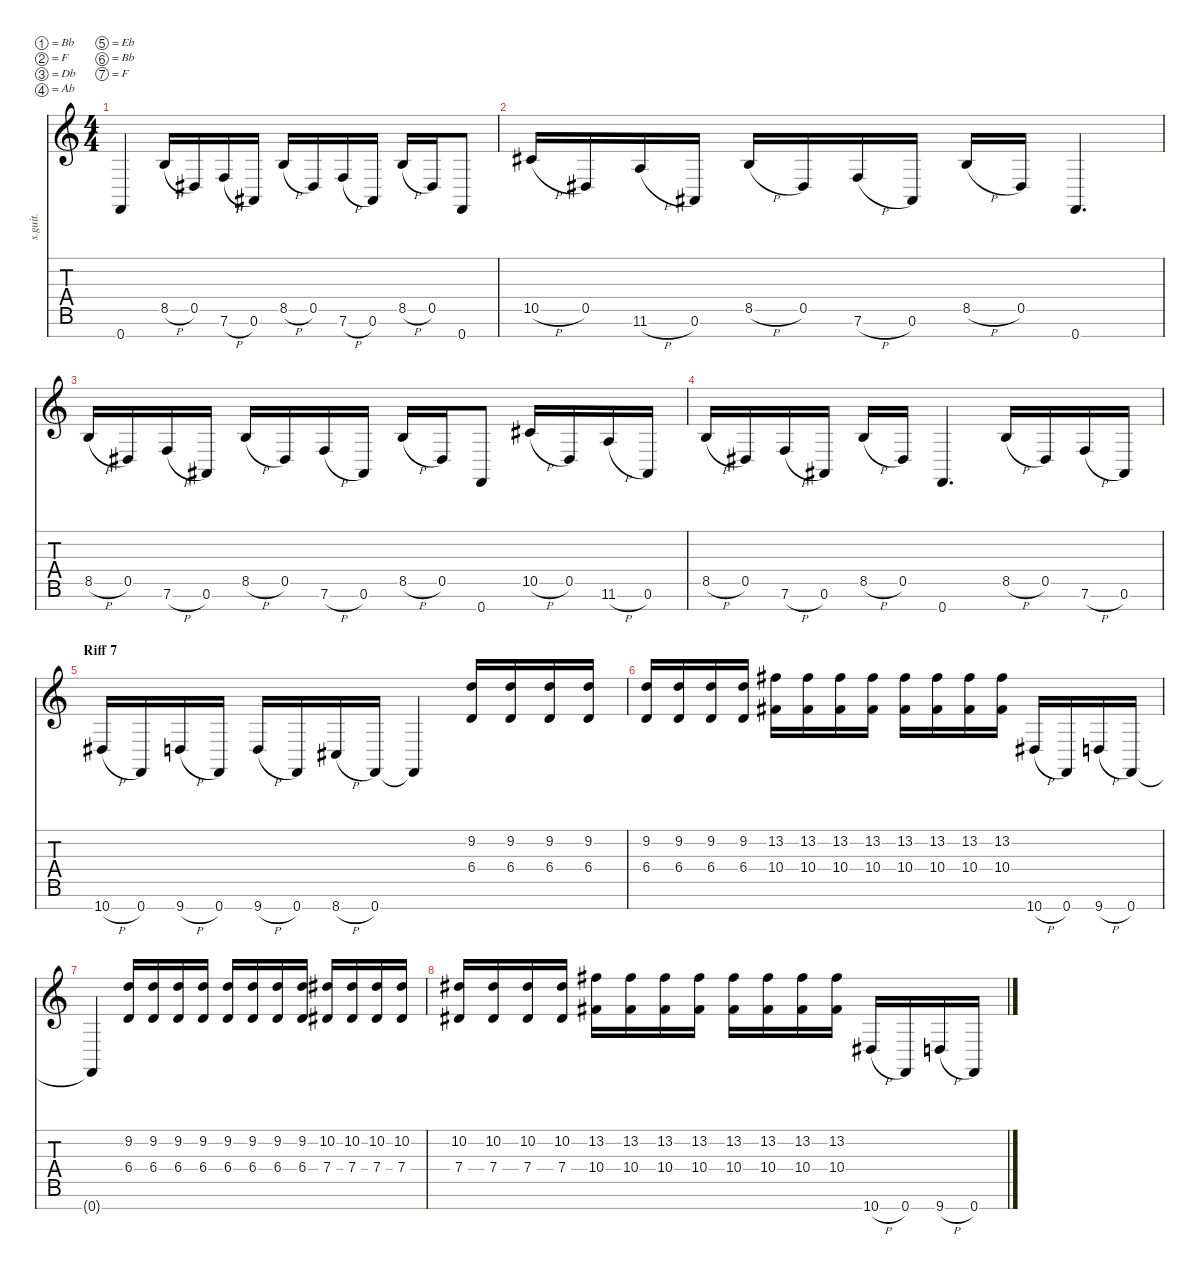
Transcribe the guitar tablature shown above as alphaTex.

\defaultSystemsLayout 4
\hideDynamics
\bracketExtendMode nobrackets
\track ("Rhythm" "s.guit.") {instrument distortionguitar}
\staff {score tabs}
\tuning (Bb3 F3 Db3 Ab2 Eb2 Bb1 F1)
\ts (4 4)
\tempo (133 hide)
\clef g2
\ks c
0.7{t}.4{lyrics (0 "") lyrics (1 "") lyrics (2 "") lyrics (3 "") lyrics (4 "") dy f} 8.5{h}.16{lyrics (0 "") lyrics (1 "") lyrics (2 "") lyrics (3 "") lyrics (4 "")} 0.5{acc #}.16{lyrics (0 "") lyrics (1 "") lyrics (2 "") lyrics (3 "") lyrics (4 "")} 7.6{h}.16{lyrics (0 "") lyrics (1 "") lyrics (2 "") lyrics (3 "") lyrics (4 "")} 0.6{acc #}.16{lyrics (0 "") lyrics (1 "") lyrics (2 "") lyrics (3 "") lyrics (4 "")} 8.5{h}.16{lyrics (0 "") lyrics (1 "") lyrics (2 "") lyrics (3 "") lyrics (4 "")} 0.5{acc #}.16{lyrics (0 "") lyrics (1 "") lyrics (2 "") lyrics (3 "") lyrics (4 "")} 7.6{h}.16{lyrics (0 "") lyrics (1 "") lyrics (2 "") lyrics (3 "") lyrics (4 "")} 0.6{acc #}.16{lyrics (0 "") lyrics (1 "") lyrics (2 "") lyrics (3 "") lyrics (4 "")} 8.5{h}.16{lyrics (0 "") lyrics (1 "") lyrics (2 "") lyrics (3 "") lyrics (4 "")} 0.5{acc #}.16{lyrics (0 "") lyrics (1 "") lyrics (2 "") lyrics (3 "") lyrics (4 "")} 0.7.8{lyrics (0 "") lyrics (1 "") lyrics (2 "") lyrics (3 "") lyrics (4 "")} |
10.5{h acc #}.16{lyrics (0 "") lyrics (1 "") lyrics (2 "") lyrics (3 "") lyrics (4 "")} 0.5{acc #}.16{lyrics (0 "") lyrics (1 "") lyrics (2 "") lyrics (3 "") lyrics (4 "")} 11.6{h}.16{lyrics (0 "") lyrics (1 "") lyrics (2 "") lyrics (3 "") lyrics (4 "")} 0.6{acc #}.16{lyrics (0 "") lyrics (1 "") lyrics (2 "") lyrics (3 "") lyrics (4 "")} 8.5{h}.16{lyrics (0 "") lyrics (1 "") lyrics (2 "") lyrics (3 "") lyrics (4 "")} 0.5{acc #}.16{lyrics (0 "") lyrics (1 "") lyrics (2 "") lyrics (3 "") lyrics (4 "")} 7.6{h}.16{lyrics (0 "") lyrics (1 "") lyrics (2 "") lyrics (3 "") lyrics (4 "")} 0.6{acc #}.16{lyrics (0 "") lyrics (1 "") lyrics (2 "") lyrics (3 "") lyrics (4 "")} 8.5{h}.16{lyrics (0 "") lyrics (1 "") lyrics (2 "") lyrics (3 "") lyrics (4 "")} 0.5{acc #}.16{lyrics (0 "") lyrics (1 "") lyrics (2 "") lyrics (3 "") lyrics (4 "")} 0.7.4{d lyrics (0 "") lyrics (1 "") lyrics (2 "") lyrics (3 "") lyrics (4 "")} |
8.5{h}.16{lyrics (0 "") lyrics (1 "") lyrics (2 "") lyrics (3 "") lyrics (4 "")} 0.5{acc #}.16{lyrics (0 "") lyrics (1 "") lyrics (2 "") lyrics (3 "") lyrics (4 "")} 7.6{h}.16{lyrics (0 "") lyrics (1 "") lyrics (2 "") lyrics (3 "") lyrics (4 "")} 0.6{acc #}.16{lyrics (0 "") lyrics (1 "") lyrics (2 "") lyrics (3 "") lyrics (4 "")} 8.5{h}.16{lyrics (0 "") lyrics (1 "") lyrics (2 "") lyrics (3 "") lyrics (4 "")} 0.5{acc #}.16{lyrics (0 "") lyrics (1 "") lyrics (2 "") lyrics (3 "") lyrics (4 "")} 7.6{h}.16{lyrics (0 "") lyrics (1 "") lyrics (2 "") lyrics (3 "") lyrics (4 "")} 0.6{acc #}.16{lyrics (0 "") lyrics (1 "") lyrics (2 "") lyrics (3 "") lyrics (4 "")} 8.5{h}.16{lyrics (0 "") lyrics (1 "") lyrics (2 "") lyrics (3 "") lyrics (4 "")} 0.5{acc #}.16{lyrics (0 "") lyrics (1 "") lyrics (2 "") lyrics (3 "") lyrics (4 "")} 0.7.8{lyrics (0 "") lyrics (1 "") lyrics (2 "") lyrics (3 "") lyrics (4 "")} 10.5{h acc #}.16{lyrics (0 "") lyrics (1 "") lyrics (2 "") lyrics (3 "") lyrics (4 "")} 0.5{acc #}.16{lyrics (0 "") lyrics (1 "") lyrics (2 "") lyrics (3 "") lyrics (4 "")} 11.6{h}.16{lyrics (0 "") lyrics (1 "") lyrics (2 "") lyrics (3 "") lyrics (4 "")} 0.6{acc #}.16{lyrics (0 "") lyrics (1 "") lyrics (2 "") lyrics (3 "") lyrics (4 "")} |
8.5{h}.16{lyrics (0 "") lyrics (1 "") lyrics (2 "") lyrics (3 "") lyrics (4 "")} 0.5{acc #}.16{lyrics (0 "") lyrics (1 "") lyrics (2 "") lyrics (3 "") lyrics (4 "")} 7.6{h}.16{lyrics (0 "") lyrics (1 "") lyrics (2 "") lyrics (3 "") lyrics (4 "")} 0.6{acc #}.16{lyrics (0 "") lyrics (1 "") lyrics (2 "") lyrics (3 "") lyrics (4 "")} 8.5{h}.16{lyrics (0 "") lyrics (1 "") lyrics (2 "") lyrics (3 "") lyrics (4 "")} 0.5{acc #}.16{lyrics (0 "") lyrics (1 "") lyrics (2 "") lyrics (3 "") lyrics (4 "")} 0.7.4{d lyrics (0 "") lyrics (1 "") lyrics (2 "") lyrics (3 "") lyrics (4 "")} 8.5{h}.16{lyrics (0 "") lyrics (1 "") lyrics (2 "") lyrics (3 "") lyrics (4 "")} 0.5{acc #}.16{lyrics (0 "") lyrics (1 "") lyrics (2 "") lyrics (3 "") lyrics (4 "")} 7.6{h}.16{lyrics (0 "") lyrics (1 "") lyrics (2 "") lyrics (3 "") lyrics (4 "")} 0.6{acc #}.16{lyrics (0 "") lyrics (1 "") lyrics (2 "") lyrics (3 "") lyrics (4 "")} |
\section ("" "Riff 7")
10.7{h acc #}.16{lyrics (0 "") lyrics (1 "") lyrics (2 "") lyrics (3 "") lyrics (4 "")} 0.7.16{lyrics (0 "") lyrics (1 "") lyrics (2 "") lyrics (3 "") lyrics (4 "")} 9.7{h}.16{lyrics (0 "") lyrics (1 "") lyrics (2 "") lyrics (3 "") lyrics (4 "")} 0.7.16{lyrics (0 "") lyrics (1 "") lyrics (2 "") lyrics (3 "") lyrics (4 "")} 9.7{h}.16{lyrics (0 "") lyrics (1 "") lyrics (2 "") lyrics (3 "") lyrics (4 "")} 0.7.16{lyrics (0 "") lyrics (1 "") lyrics (2 "") lyrics (3 "") lyrics (4 "")} 8.7{h acc #}.16{lyrics (0 "") lyrics (1 "") lyrics (2 "") lyrics (3 "") lyrics (4 "")} 0.7.16{lyrics (0 "") lyrics (1 "") lyrics (2 "") lyrics (3 "") lyrics (4 "")} 0.7{t}.4{lyrics (0 "") lyrics (1 "") lyrics (2 "") lyrics (3 "") lyrics (4 "")} (9.2 6.4).16{lyrics (0 "") lyrics (1 "") lyrics (2 "") lyrics (3 "") lyrics (4 "")} (9.2 6.4).16{lyrics (0 "") lyrics (1 "") lyrics (2 "") lyrics (3 "") lyrics (4 "")} (9.2 6.4).16{lyrics (0 "") lyrics (1 "") lyrics (2 "") lyrics (3 "") lyrics (4 "")} (9.2 6.4).16{lyrics (0 "") lyrics (1 "") lyrics (2 "") lyrics (3 "") lyrics (4 "")} |
(9.2 6.4).16{lyrics (0 "") lyrics (1 "") lyrics (2 "") lyrics (3 "") lyrics (4 "")} (9.2 6.4).16{lyrics (0 "") lyrics (1 "") lyrics (2 "") lyrics (3 "") lyrics (4 "")} (9.2 6.4).16{lyrics (0 "") lyrics (1 "") lyrics (2 "") lyrics (3 "") lyrics (4 "")} (9.2 6.4).16{lyrics (0 "") lyrics (1 "") lyrics (2 "") lyrics (3 "") lyrics (4 "")} (13.2{acc #} 10.4{acc #}).16{lyrics (0 "") lyrics (1 "") lyrics (2 "") lyrics (3 "") lyrics (4 "")} (13.2{acc #} 10.4{acc #}).16{lyrics (0 "") lyrics (1 "") lyrics (2 "") lyrics (3 "") lyrics (4 "")} (13.2{acc #} 10.4{acc #}).16{lyrics (0 "") lyrics (1 "") lyrics (2 "") lyrics (3 "") lyrics (4 "")} (13.2{acc #} 10.4{acc #}).16{lyrics (0 "") lyrics (1 "") lyrics (2 "") lyrics (3 "") lyrics (4 "")} (13.2{acc #} 10.4{acc #}).16{lyrics (0 "") lyrics (1 "") lyrics (2 "") lyrics (3 "") lyrics (4 "")} (13.2{acc #} 10.4{acc #}).16{lyrics (0 "") lyrics (1 "") lyrics (2 "") lyrics (3 "") lyrics (4 "")} (13.2{acc #} 10.4{acc #}).16{lyrics (0 "") lyrics (1 "") lyrics (2 "") lyrics (3 "") lyrics (4 "")} (13.2{acc #} 10.4{acc #}).16{lyrics (0 "") lyrics (1 "") lyrics (2 "") lyrics (3 "") lyrics (4 "")} 10.7{h acc #}.16{lyrics (0 "") lyrics (1 "") lyrics (2 "") lyrics (3 "") lyrics (4 "")} 0.7.16{lyrics (0 "") lyrics (1 "") lyrics (2 "") lyrics (3 "") lyrics (4 "")} 9.7{h}.16{lyrics (0 "") lyrics (1 "") lyrics (2 "") lyrics (3 "") lyrics (4 "")} 0.7.16{lyrics (0 "") lyrics (1 "") lyrics (2 "") lyrics (3 "") lyrics (4 "")} |
0.7{t}.4{lyrics (0 "") lyrics (1 "") lyrics (2 "") lyrics (3 "") lyrics (4 "")} (9.2 6.4).16{lyrics (0 "") lyrics (1 "") lyrics (2 "") lyrics (3 "") lyrics (4 "")} (9.2 6.4).16{lyrics (0 "") lyrics (1 "") lyrics (2 "") lyrics (3 "") lyrics (4 "")} (9.2 6.4).16{lyrics (0 "") lyrics (1 "") lyrics (2 "") lyrics (3 "") lyrics (4 "")} (9.2 6.4).16{lyrics (0 "") lyrics (1 "") lyrics (2 "") lyrics (3 "") lyrics (4 "")} (9.2 6.4).16{lyrics (0 "") lyrics (1 "") lyrics (2 "") lyrics (3 "") lyrics (4 "")} (9.2 6.4).16{lyrics (0 "") lyrics (1 "") lyrics (2 "") lyrics (3 "") lyrics (4 "")} (9.2 6.4).16{lyrics (0 "") lyrics (1 "") lyrics (2 "") lyrics (3 "") lyrics (4 "")} (9.2 6.4).16{lyrics (0 "") lyrics (1 "") lyrics (2 "") lyrics (3 "") lyrics (4 "")} (10.2{acc #} 7.4{acc #}).16{lyrics (0 "") lyrics (1 "") lyrics (2 "") lyrics (3 "") lyrics (4 "")} (10.2{acc #} 7.4{acc #}).16{lyrics (0 "") lyrics (1 "") lyrics (2 "") lyrics (3 "") lyrics (4 "")} (10.2{acc #} 7.4{acc #}).16{lyrics (0 "") lyrics (1 "") lyrics (2 "") lyrics (3 "") lyrics (4 "")} (10.2{acc #} 7.4{acc #}).16{lyrics (0 "") lyrics (1 "") lyrics (2 "") lyrics (3 "") lyrics (4 "")} |
(10.2{acc #} 7.4{acc #}).16{lyrics (0 "") lyrics (1 "") lyrics (2 "") lyrics (3 "") lyrics (4 "")} (10.2{acc #} 7.4{acc #}).16{lyrics (0 "") lyrics (1 "") lyrics (2 "") lyrics (3 "") lyrics (4 "")} (10.2{acc #} 7.4{acc #}).16{lyrics (0 "") lyrics (1 "") lyrics (2 "") lyrics (3 "") lyrics (4 "")} (10.2{acc #} 7.4{acc #}).16{lyrics (0 "") lyrics (1 "") lyrics (2 "") lyrics (3 "") lyrics (4 "")} (13.2{acc #} 10.4{acc #}).16{lyrics (0 "") lyrics (1 "") lyrics (2 "") lyrics (3 "") lyrics (4 "")} (13.2{acc #} 10.4{acc #}).16{lyrics (0 "") lyrics (1 "") lyrics (2 "") lyrics (3 "") lyrics (4 "")} (13.2{acc #} 10.4{acc #}).16{lyrics (0 "") lyrics (1 "") lyrics (2 "") lyrics (3 "") lyrics (4 "")} (13.2{acc #} 10.4{acc #}).16{lyrics (0 "") lyrics (1 "") lyrics (2 "") lyrics (3 "") lyrics (4 "")} (13.2{acc #} 10.4{acc #}).16{lyrics (0 "") lyrics (1 "") lyrics (2 "") lyrics (3 "") lyrics (4 "")} (13.2{acc #} 10.4{acc #}).16{lyrics (0 "") lyrics (1 "") lyrics (2 "") lyrics (3 "") lyrics (4 "")} (13.2{acc #} 10.4{acc #}).16{lyrics (0 "") lyrics (1 "") lyrics (2 "") lyrics (3 "") lyrics (4 "")} (13.2{acc #} 10.4{acc #}).16{lyrics (0 "") lyrics (1 "") lyrics (2 "") lyrics (3 "") lyrics (4 "")} 10.7{h acc #}.16{lyrics (0 "") lyrics (1 "") lyrics (2 "") lyrics (3 "") lyrics (4 "")} 0.7.16{lyrics (0 "") lyrics (1 "") lyrics (2 "") lyrics (3 "") lyrics (4 "")} 9.7{h}.16{lyrics (0 "") lyrics (1 "") lyrics (2 "") lyrics (3 "") lyrics (4 "")} 0.7.16{lyrics (0 "") lyrics (1 "") lyrics (2 "") lyrics (3 "") lyrics (4 "")}
